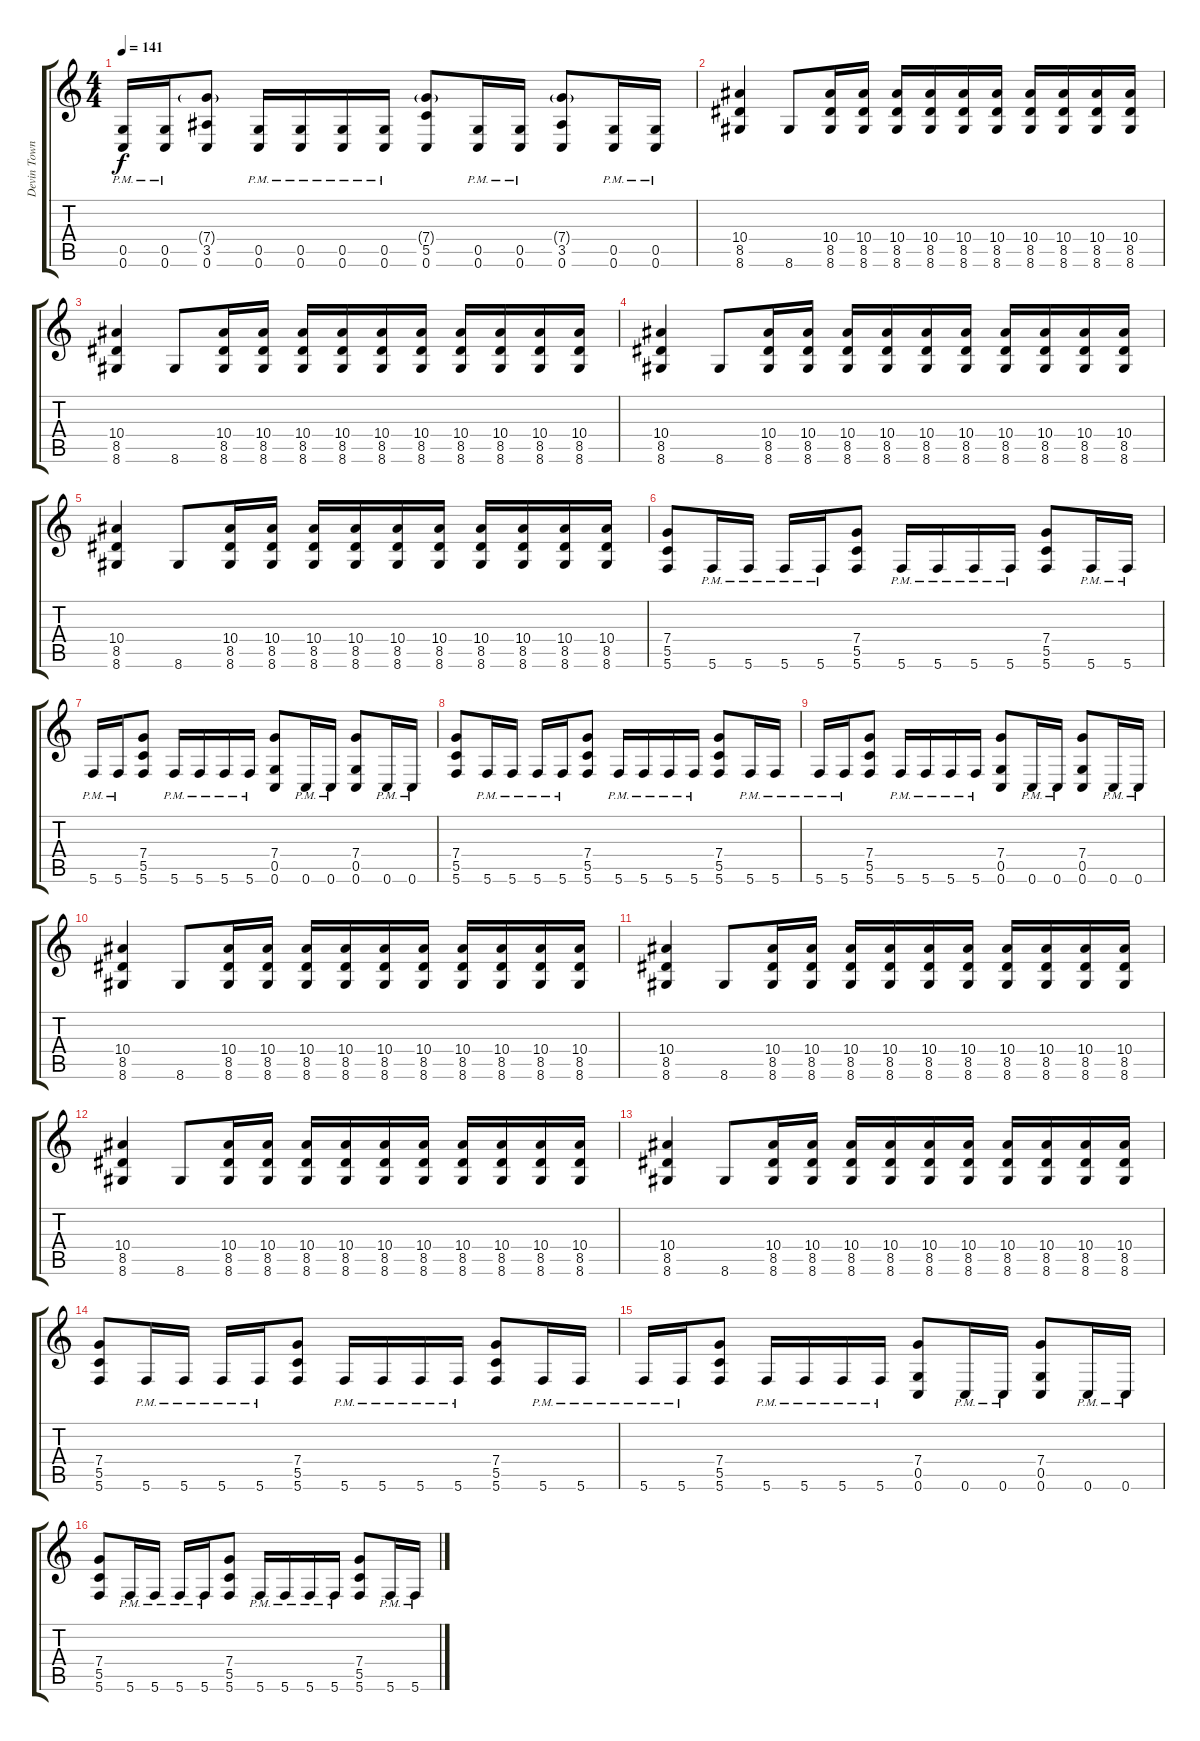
\track ("Devin Townsend" "Devin Town") {instrument distortionguitar}
\staff {score tabs}
\tuning (E4 C4 G3 C3 G2 C2) {hide}
\ts (4 4)
\tempo 141
\clef g2
\ks c
(0.5{pm} 0.6{pm}).16{dy f} (0.5{pm} 0.6{pm}).16 (7.4{g} 3.5 0.6).8 (0.5{pm} 0.6{pm}).16 (0.5{pm} 0.6{pm}).16 (0.5{pm} 0.6{pm}).16 (0.5{pm} 0.6{pm}).16 (7.4{g} 5.5 0.6).8 (0.5{pm} 0.6{pm}).16 (0.5{pm} 0.6{pm}).16 (7.4{g} 3.5 0.6).8 (0.5{pm} 0.6{pm}).16 (0.5{pm} 0.6{pm}).16 |
(10.4 8.5 8.6).4 8.6.8 (10.4 8.5 8.6).16 (10.4 8.5 8.6).16 (10.4 8.5 8.6).16 (10.4 8.5 8.6).16 (10.4 8.5 8.6).16 (10.4 8.5 8.6).16 (10.4 8.5 8.6).16 (10.4 8.5 8.6).16 (10.4 8.5 8.6).16 (10.4 8.5 8.6).16 |
(10.4 8.5 8.6).4 8.6.8 (10.4 8.5 8.6).16 (10.4 8.5 8.6).16 (10.4 8.5 8.6).16 (10.4 8.5 8.6).16 (10.4 8.5 8.6).16 (10.4 8.5 8.6).16 (10.4 8.5 8.6).16 (10.4 8.5 8.6).16 (10.4 8.5 8.6).16 (10.4 8.5 8.6).16 |
(10.4 8.5 8.6).4 8.6.8 (10.4 8.5 8.6).16 (10.4 8.5 8.6).16 (10.4 8.5 8.6).16 (10.4 8.5 8.6).16 (10.4 8.5 8.6).16 (10.4 8.5 8.6).16 (10.4 8.5 8.6).16 (10.4 8.5 8.6).16 (10.4 8.5 8.6).16 (10.4 8.5 8.6).16 |
(10.4 8.5 8.6).4 8.6.8 (10.4 8.5 8.6).16 (10.4 8.5 8.6).16 (10.4 8.5 8.6).16 (10.4 8.5 8.6).16 (10.4 8.5 8.6).16 (10.4 8.5 8.6).16 (10.4 8.5 8.6).16 (10.4 8.5 8.6).16 (10.4 8.5 8.6).16 (10.4 8.5 8.6).16 |
(7.4 5.5 5.6).8 5.6{pm}.16 5.6{pm}.16 5.6{pm}.16 5.6{pm}.16 (7.4 5.5 5.6).8 5.6{pm}.16 5.6{pm}.16 5.6{pm}.16 5.6{pm}.16 (7.4 5.5 5.6).8 5.6{pm}.16 5.6{pm}.16 |
5.6{pm}.16 5.6{pm}.16 (7.4 5.5 5.6).8 5.6{pm}.16 5.6{pm}.16 5.6{pm}.16 5.6{pm}.16 (7.4 0.5 0.6).8 0.6{pm}.16 0.6{pm}.16 (7.4 0.5 0.6).8 0.6{pm}.16 0.6{pm}.16 |
(7.4 5.5 5.6).8 5.6{pm}.16 5.6{pm}.16 5.6{pm}.16 5.6{pm}.16 (7.4 5.5 5.6).8 5.6{pm}.16 5.6{pm}.16 5.6{pm}.16 5.6{pm}.16 (7.4 5.5 5.6).8 5.6{pm}.16 5.6{pm}.16 |
5.6{pm}.16 5.6{pm}.16 (7.4 5.5 5.6).8 5.6{pm}.16 5.6{pm}.16 5.6{pm}.16 5.6{pm}.16 (7.4 0.5 0.6).8 0.6{pm}.16 0.6{pm}.16 (7.4 0.5 0.6).8 0.6{pm}.16 0.6{pm}.16 |
(10.4 8.5 8.6).4 8.6.8 (10.4 8.5 8.6).16 (10.4 8.5 8.6).16 (10.4 8.5 8.6).16 (10.4 8.5 8.6).16 (10.4 8.5 8.6).16 (10.4 8.5 8.6).16 (10.4 8.5 8.6).16 (10.4 8.5 8.6).16 (10.4 8.5 8.6).16 (10.4 8.5 8.6).16 |
(10.4 8.5 8.6).4 8.6.8 (10.4 8.5 8.6).16 (10.4 8.5 8.6).16 (10.4 8.5 8.6).16 (10.4 8.5 8.6).16 (10.4 8.5 8.6).16 (10.4 8.5 8.6).16 (10.4 8.5 8.6).16 (10.4 8.5 8.6).16 (10.4 8.5 8.6).16 (10.4 8.5 8.6).16 |
(10.4 8.5 8.6).4 8.6.8 (10.4 8.5 8.6).16 (10.4 8.5 8.6).16 (10.4 8.5 8.6).16 (10.4 8.5 8.6).16 (10.4 8.5 8.6).16 (10.4 8.5 8.6).16 (10.4 8.5 8.6).16 (10.4 8.5 8.6).16 (10.4 8.5 8.6).16 (10.4 8.5 8.6).16 |
(10.4 8.5 8.6).4 8.6.8 (10.4 8.5 8.6).16 (10.4 8.5 8.6).16 (10.4 8.5 8.6).16 (10.4 8.5 8.6).16 (10.4 8.5 8.6).16 (10.4 8.5 8.6).16 (10.4 8.5 8.6).16 (10.4 8.5 8.6).16 (10.4 8.5 8.6).16 (10.4 8.5 8.6).16 |
(7.4 5.5 5.6).8 5.6{pm}.16 5.6{pm}.16 5.6{pm}.16 5.6{pm}.16 (7.4 5.5 5.6).8 5.6{pm}.16 5.6{pm}.16 5.6{pm}.16 5.6{pm}.16 (7.4 5.5 5.6).8 5.6{pm}.16 5.6{pm}.16 |
5.6{pm}.16 5.6{pm}.16 (7.4 5.5 5.6).8 5.6{pm}.16 5.6{pm}.16 5.6{pm}.16 5.6{pm}.16 (7.4 0.5 0.6).8 0.6{pm}.16 0.6{pm}.16 (7.4 0.5 0.6).8 0.6{pm}.16 0.6{pm}.16 |
(7.4 5.5 5.6).8 5.6{pm}.16 5.6{pm}.16 5.6{pm}.16 5.6{pm}.16 (7.4 5.5 5.6).8 5.6{pm}.16 5.6{pm}.16 5.6{pm}.16 5.6{pm}.16 (7.4 5.5 5.6).8 5.6{pm}.16 5.6{pm}.16
